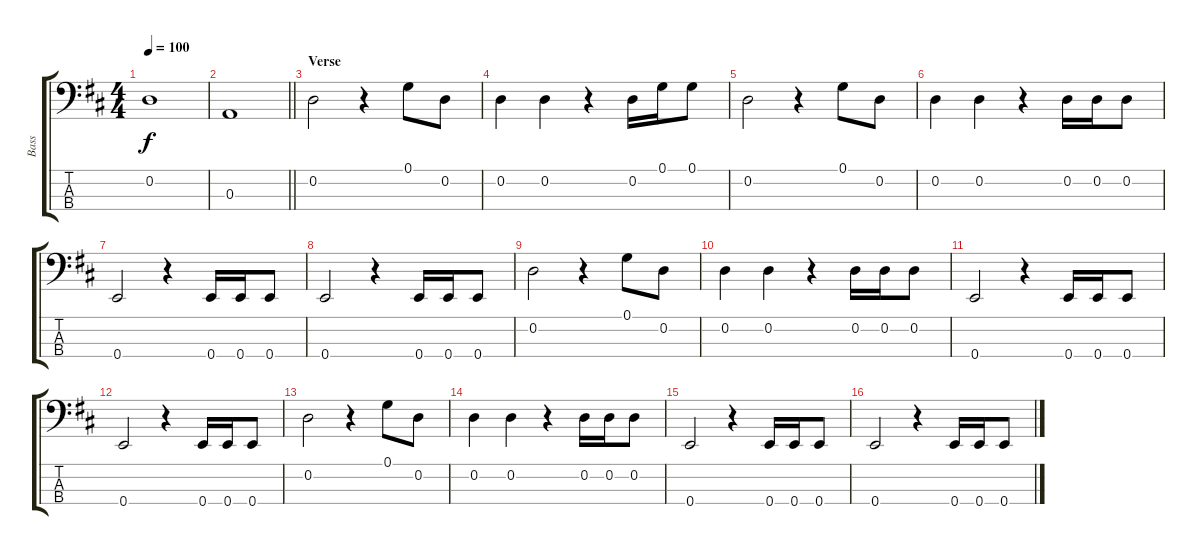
\track ("Bass" "Bass") {instrument electricbassfinger}
\staff {score tabs}
\tuning (G2 D2 A1 E1) {hide}
\ts (4 4)
\tempo 100
\clef f4
\ks d
0.2.1{dy f} |
\barLineRight lightlight
0.3.1 |
\section ("" "Verse")
0.2.2 r.4 0.1.8 0.2.8 |
0.2.4 0.2.4 r.4 0.2.16 0.1.16 0.1.8 |
0.2.2 r.4 0.1.8 0.2.8 |
0.2.4 0.2.4 r.4 0.2.16 0.2.16 0.2.8 |
0.4.2 r.4 0.4.16 0.4.16 0.4.8 |
0.4.2 r.4 0.4.16 0.4.16 0.4.8 |
0.2.2 r.4 0.1.8 0.2.8 |
0.2.4 0.2.4 r.4 0.2.16 0.2.16 0.2.8 |
0.4.2 r.4 0.4.16 0.4.16 0.4.8 |
0.4.2 r.4 0.4.16 0.4.16 0.4.8 |
0.2.2 r.4 0.1.8 0.2.8 |
0.2.4 0.2.4 r.4 0.2.16 0.2.16 0.2.8 |
0.4.2 r.4 0.4.16 0.4.16 0.4.8 |
0.4.2 r.4 0.4.16 0.4.16 0.4.8
